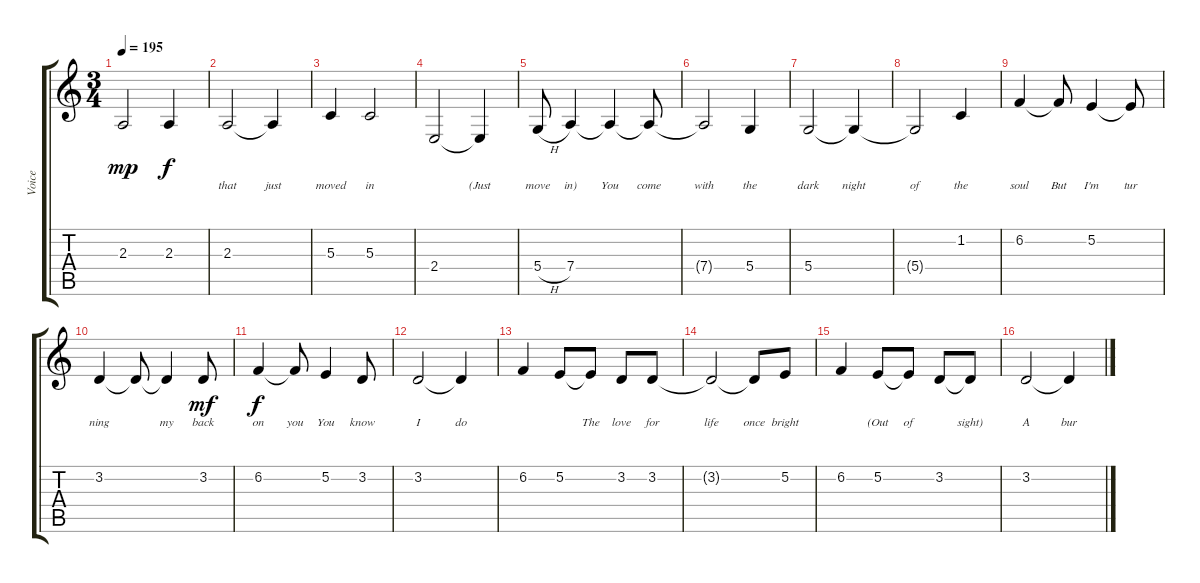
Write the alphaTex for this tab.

\track ("Voice" "Voice") {instrument altosax}
\staff {score tabs}
\tuning (E4 B3 G3 D3 A2 E2) {hide}
\ts (3 4)
\tempo 195
\clef g2
\ks c
2.3.2{lyrics (0 "") lyrics (1 "") lyrics (2 "") lyrics (3 "") lyrics (4 "") dy mp} 2.3.4{lyrics (0 "") lyrics (1 "") lyrics (2 "") lyrics (3 "") lyrics (4 "") dy f volume 16} |
2.3.2{lyrics (0 "that") lyrics (1 "") lyrics (2 "") lyrics (3 "") lyrics (4 "")} 2.3{t}.4{lyrics (0 "just") lyrics (1 "") lyrics (2 "") lyrics (3 "") lyrics (4 "")} |
5.3.4{lyrics (0 "moved") lyrics (1 "") lyrics (2 "") lyrics (3 "") lyrics (4 "")} 5.3.2{lyrics (0 "in") lyrics (1 "") lyrics (2 "") lyrics (3 "") lyrics (4 "")} |
2.4.2{lyrics (0 "") lyrics (1 "") lyrics (2 "") lyrics (3 "") lyrics (4 "")} 2.4{t}.4{lyrics (0 "(Just") lyrics (1 "") lyrics (2 "") lyrics (3 "") lyrics (4 "")} |
5.4{h}.8{lyrics (0 "move") lyrics (1 "") lyrics (2 "") lyrics (3 "") lyrics (4 "")} 7.4.4{lyrics (0 "in)") lyrics (1 "") lyrics (2 "") lyrics (3 "") lyrics (4 "")} 7.4{t}.4{lyrics (0 "You") lyrics (1 "") lyrics (2 "") lyrics (3 "") lyrics (4 "")} 7.4{t}.8{lyrics (0 "come") lyrics (1 "") lyrics (2 "") lyrics (3 "") lyrics (4 "")} |
7.4{t}.2{lyrics (0 "with") lyrics (1 "") lyrics (2 "") lyrics (3 "") lyrics (4 "")} 5.4.4{lyrics (0 "the") lyrics (1 "") lyrics (2 "") lyrics (3 "") lyrics (4 "")} |
5.4.2{lyrics (0 "dark") lyrics (1 "") lyrics (2 "") lyrics (3 "") lyrics (4 "")} 5.4{t}.4{lyrics (0 "night") lyrics (1 "") lyrics (2 "") lyrics (3 "") lyrics (4 "")} |
5.4{t}.2{lyrics (0 "of") lyrics (1 "") lyrics (2 "") lyrics (3 "") lyrics (4 "")} 1.2.4{lyrics (0 "the") lyrics (1 "") lyrics (2 "") lyrics (3 "") lyrics (4 "")} |
6.2.4{lyrics (0 "soul") lyrics (1 "") lyrics (2 "") lyrics (3 "") lyrics (4 "")} 6.2{t}.8{lyrics (0 "But") lyrics (1 "") lyrics (2 "") lyrics (3 "") lyrics (4 "")} 5.2.4{lyrics (0 "I'm") lyrics (1 "") lyrics (2 "") lyrics (3 "") lyrics (4 "")} 5.2{t}.8{lyrics (0 "tur") lyrics (1 "") lyrics (2 "") lyrics (3 "") lyrics (4 "")} |
3.2.4{lyrics (0 "ning") lyrics (1 "") lyrics (2 "") lyrics (3 "") lyrics (4 "")} 3.2{t}.8{lyrics (0 "") lyrics (1 "") lyrics (2 "") lyrics (3 "") lyrics (4 "")} 3.2{t}.4{lyrics (0 "my") lyrics (1 "") lyrics (2 "") lyrics (3 "") lyrics (4 "")} 3.2.8{lyrics (0 "back") lyrics (1 "") lyrics (2 "") lyrics (3 "") lyrics (4 "") dy mf} |
6.2.4{lyrics (0 "on") lyrics (1 "") lyrics (2 "") lyrics (3 "") lyrics (4 "") dy f} 6.2{t}.8{lyrics (0 "you") lyrics (1 "") lyrics (2 "") lyrics (3 "") lyrics (4 "")} 5.2.4{lyrics (0 "You") lyrics (1 "") lyrics (2 "") lyrics (3 "") lyrics (4 "")} 3.2.8{lyrics (0 "know") lyrics (1 "") lyrics (2 "") lyrics (3 "") lyrics (4 "")} |
3.2.2{lyrics (0 "I") lyrics (1 "") lyrics (2 "") lyrics (3 "") lyrics (4 "")} 3.2{t}.4{lyrics (0 "do") lyrics (1 "") lyrics (2 "") lyrics (3 "") lyrics (4 "")} |
6.2.4{lyrics (0 "") lyrics (1 "") lyrics (2 "") lyrics (3 "") lyrics (4 "")} 5.2.8{lyrics (0 "") lyrics (1 "") lyrics (2 "") lyrics (3 "") lyrics (4 "")} 5.2{t}.8{lyrics (0 "The") lyrics (1 "") lyrics (2 "") lyrics (3 "") lyrics (4 "")} 3.2.8{lyrics (0 "love") lyrics (1 "") lyrics (2 "") lyrics (3 "") lyrics (4 "")} 3.2.8{lyrics (0 "for") lyrics (1 "") lyrics (2 "") lyrics (3 "") lyrics (4 "")} |
3.2{t}.2{lyrics (0 "life") lyrics (1 "") lyrics (2 "") lyrics (3 "") lyrics (4 "")} 3.2{t}.8{lyrics (0 "once") lyrics (1 "") lyrics (2 "") lyrics (3 "") lyrics (4 "")} 5.2.8{lyrics (0 "bright") lyrics (1 "") lyrics (2 "") lyrics (3 "") lyrics (4 "")} |
6.2.4{lyrics (0 "") lyrics (1 "") lyrics (2 "") lyrics (3 "") lyrics (4 "")} 5.2.8{lyrics (0 "(Out") lyrics (1 "") lyrics (2 "") lyrics (3 "") lyrics (4 "")} 5.2{t}.8{lyrics (0 "of") lyrics (1 "") lyrics (2 "") lyrics (3 "") lyrics (4 "")} 3.2.8{lyrics (0 "") lyrics (1 "") lyrics (2 "") lyrics (3 "") lyrics (4 "")} 3.2{t}.8{lyrics (0 "sight)") lyrics (1 "") lyrics (2 "") lyrics (3 "") lyrics (4 "")} |
3.2.2{lyrics (0 "A") lyrics (1 "") lyrics (2 "") lyrics (3 "") lyrics (4 "")} 3.2{t}.4{lyrics (0 "bur") lyrics (1 "") lyrics (2 "") lyrics (3 "") lyrics (4 "")}
